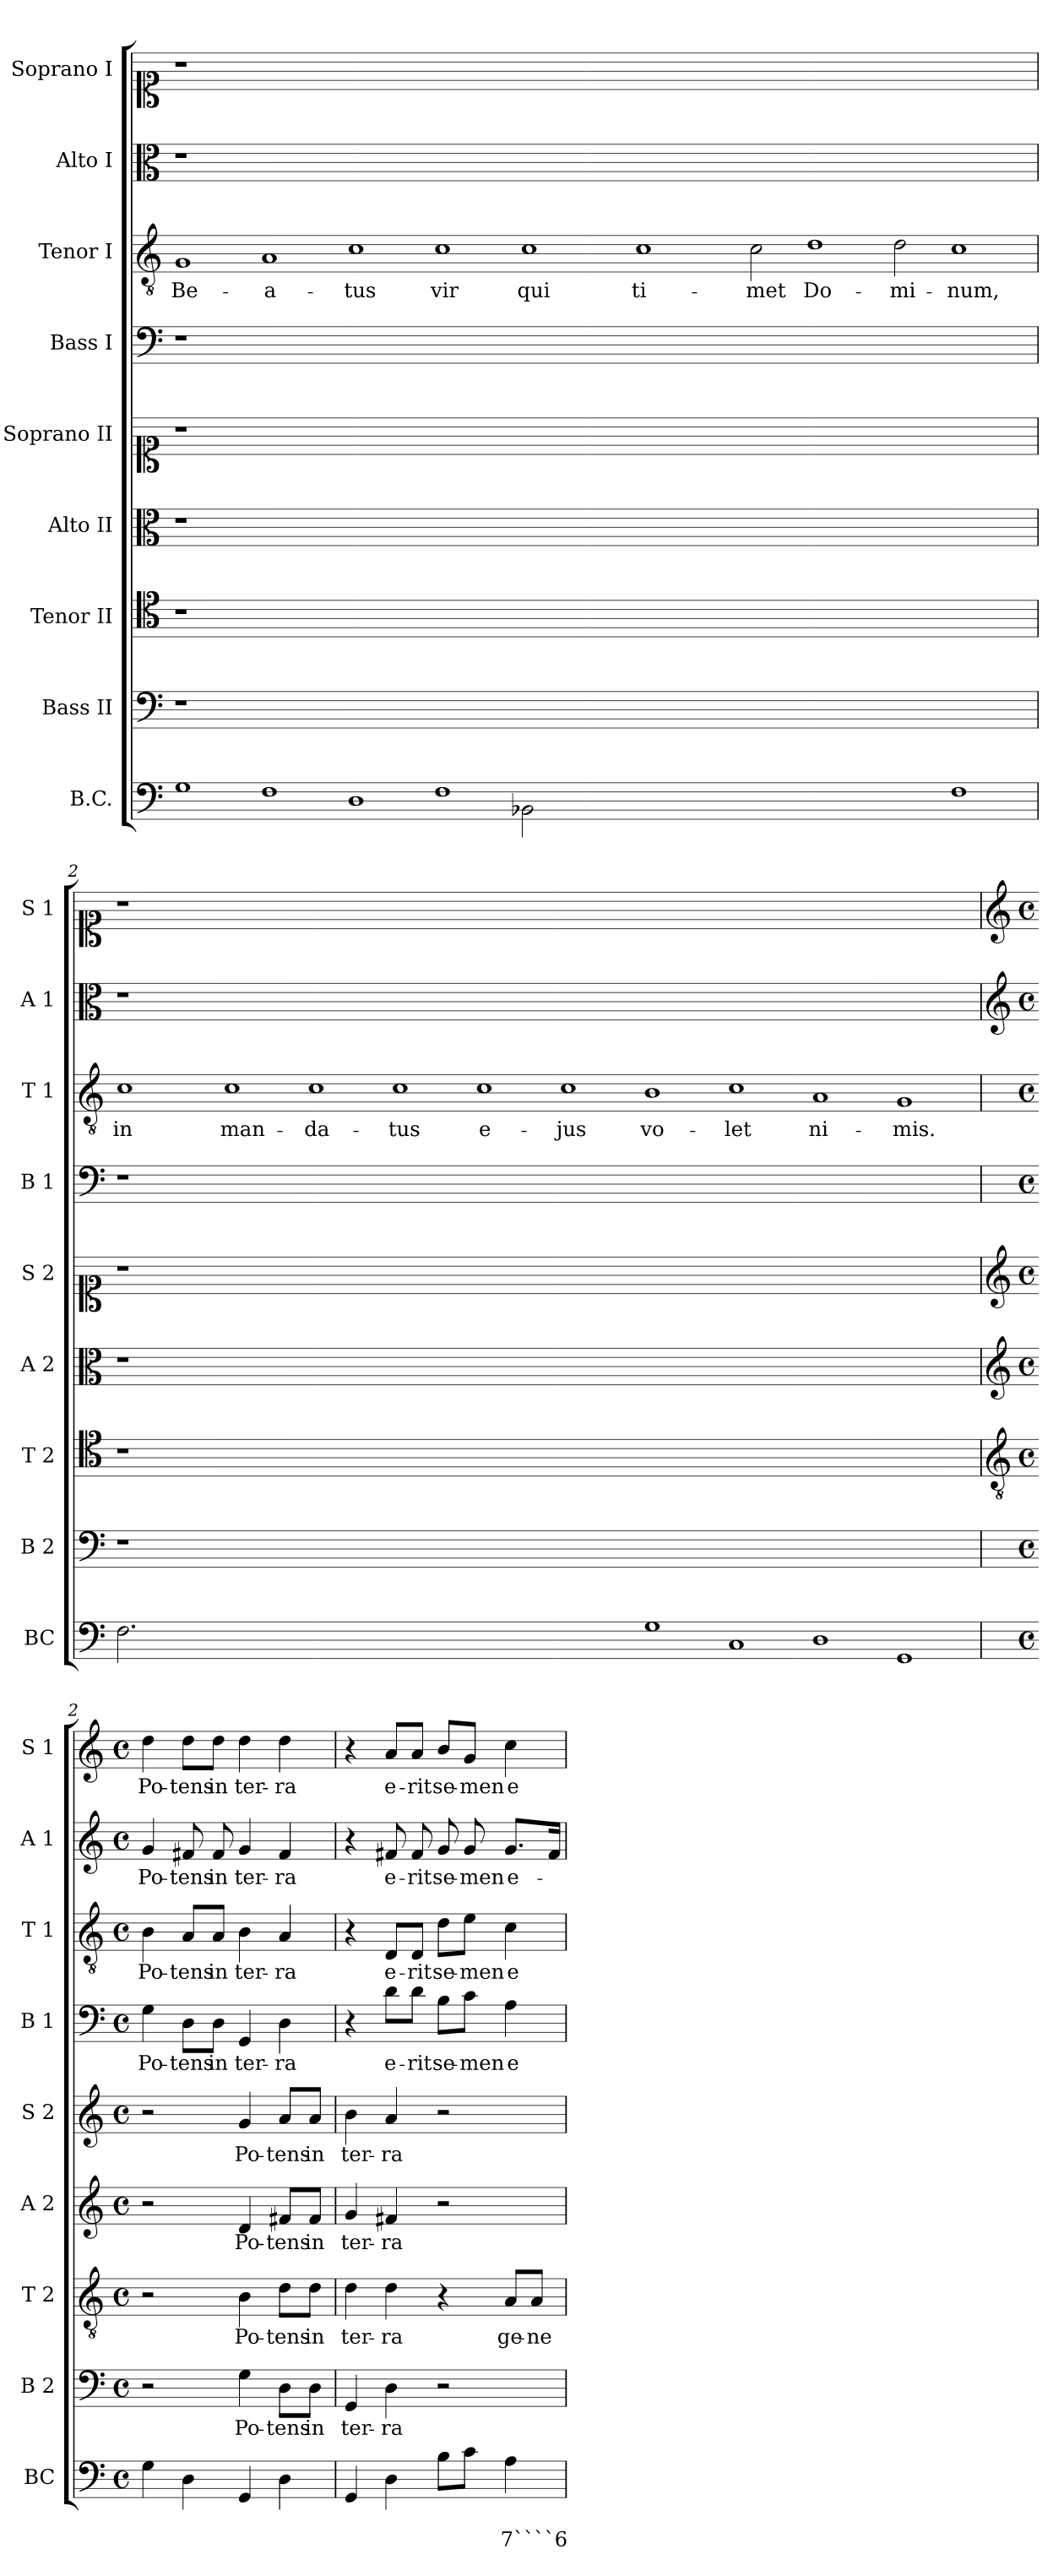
**kern	**text	**text	**kern	**text	**kern	**text	**kern	**text	**kern	**text	**kern	**text	**kern	**text	**kern	**text	**kern	**text
*part9	*part9	*part9	*part8	*part8	*part7	*part7	*part6	*part6	*part5	*part5	*part4	*part4	*part3	*part3	*part2	*part2	*part1	*part1
*staff9	*staff9	*staff9	*staff8	*staff8	*staff7	*staff7	*staff6	*staff6	*staff5	*staff5	*staff4	*staff4	*staff3	*staff3	*staff2	*staff2	*staff1	*staff1
*I"B.C.	*	*	*I"Bass II	*	*I"Tenor II	*	*I"Alto II	*	*I"Soprano II	*	*I"Bass I	*	*I"Tenor I	*	*I"Alto I	*	*I"Soprano I	*
*I'BC	*	*	*I'B 2	*	*I'T 2	*	*I'A 2	*	*I'S 2	*	*I'B 1	*	*I'T 1	*	*I'A 1	*	*I'S 1	*
*clefF4	*	*	*clefF4	*	*clefC4	*	*clefC3	*	*clefC1	*	*clefF4	*	*clefGv2	*	*clefC3	*	*clefC1	*
*k[]	*	*	*k[]	*	*k[]	*	*k[]	*	*k[]	*	*k[]	*	*k[]	*	*k[]	*	*k[]	*
*C:	*	*	*C:	*	*C:	*	*C:	*	*C:	*	*C:	*	*C:	*	*C:	*	*C:	*
=1	=1	=1	=1	=1	=1	=1	=1	=1	=1	=1	=1	=1	=1	=1	=1	=1	=1	=1
!	!	!	!	!	!	!	!	!	!	!	!	!	!	!LO:LY:b	!	!	!	!
1G	.	.	1r	.	1r	.	1r	.	1r	.	1r	.	1G	Be-	1r	.	1r	.
!	!	!	!	!	!	!	!	!	!	!	!	!	!	!LO:LY:b	!	!	!	!
1F	.	.	000ryy	.	000ryy	.	000ryy	.	000ryy	.	000ryy	.	1A	-a-	000ryy	.	000ryy	.
!	!	!	!	!	!	!	!	!	!	!	!	!	!	!LO:LY:b	!	!	!	!
1D	.	.	.	.	.	.	.	.	.	.	.	.	1c	-tus	.	.	.	.
!	!	!	!	!	!	!	!	!	!	!	!	!	!	!LO:LY:b	!	!	!	!
1F	.	.	.	.	.	.	.	.	.	.	.	.	1c	vir	.	.	.	.
!	!	!	!	!	!	!	!	!	!	!	!	!	!	!LO:LY:b	!	!	!	!
2BB-X\	.	.	.	.	.	.	.	.	.	.	.	.	1c	qui	.	.	.	.
2ryy	.	.	.	.	.	.	.	.	.	.	.	.	.	.	.	.	.	.
!	!	!	!	!	!	!	!	!	!	!	!	!	!	!LO:LY:b	!	!	!	!
2ryy	.	.	.	.	.	.	.	.	.	.	.	.	1c	ti-	.	.	.	.
2ryy	.	.	.	.	.	.	.	.	.	.	.	.	.	.	.	.	.	.
!	!	!	!	!	!	!	!	!	!	!	!	!	!	!LO:LY:b	!	!	!	!
0ryy	.	.	.	.	.	.	.	.	.	.	.	.	2c\	-met	.	.	.	.
!	!	!	!	!	!	!	!	!	!	!	!	!	!	!LO:LY:b	!	!	!	!
.	.	.	.	.	.	.	.	.	.	.	.	.	1d	Do-	.	.	.	.
!	!	!	!	!	!	!	!	!	!	!	!	!	!	!LO:LY:b	!	!	!	!
.	.	.	.	.	.	.	.	.	.	.	.	.	2d\	-mi-	.	.	.	.
!	!	!	!	!	!	!	!	!	!	!	!	!	!	!LO:LY:b	!	!	!	!
1F	.	.	.	.	.	.	.	.	.	.	.	.	1c	-num,	.	.	.	.
=2`	=2`	=2`	=2`	=2`	=2`	=2`	=2`	=2`	=2`	=2`	=2`	=2`	=2`	=2`	=2`	=2`	=2`	=2`
!	!	!	!	!	!	!	!	!	!	!	!	!	!	!LO:LY:b	!	!	!	!
2.F\	.	.	1r	.	1r	.	1r	.	1r	.	1r	.	1c	in	1r	.	1r	.
4ryy	.	.	.	.	.	.	.	.	.	.	.	.	.	.	.	.	.	.
!	!	!	!	!	!	!	!	!	!	!	!	!	!	!LO:LY:b	!	!	!	!
1ryy	.	.	000ryy	.	000ryy	.	000ryy	.	000ryy	.	000ryy	.	1c	man-	000ryy	.	000ryy	.
!	!	!	!	!	!	!	!	!	!	!	!	!	!	!LO:LY:b	!	!	!	!
0ryy	.	.	.	.	.	.	.	.	.	.	.	.	1c	-da-	.	.	.	.
!	!	!	!	!	!	!	!	!	!	!	!	!	!	!LO:LY:b	!	!	!	!
.	.	.	.	.	.	.	.	.	.	.	.	.	1c	-tus	.	.	.	.
!	!	!	!	!	!	!	!	!	!	!	!	!	!	!LO:LY:b	!	!	!	!
0ryy	.	.	.	.	.	.	.	.	.	.	.	.	1c	e-	.	.	.	.
!	!	!	!	!	!	!	!	!	!	!	!	!	!	!LO:LY:b	!	!	!	!
.	.	.	.	.	.	.	.	.	.	.	.	.	1c	-jus	.	.	.	.
!	!	!	!	!	!	!	!	!	!	!	!	!	!	!LO:LY:b	!	!	!	!
1G	.	.	.	.	.	.	.	.	.	.	.	.	1B	vo-	.	.	.	.
!	!	!	!	!	!	!	!	!	!	!	!	!	!	!LO:LY:b	!	!	!	!
1C	.	.	.	.	.	.	.	.	.	.	.	.	1c	-let	.	.	.	.
!	!	!	!	!	!	!	!	!	!	!	!	!	!	!LO:LY:b	!	!	!	!
1D	.	.	.	.	.	.	.	.	.	.	.	.	1A	ni-	.	.	.	.
!	!	!	!	!	!	!	!	!	!	!	!	!	!	!LO:LY:b	!	!	!	!
1GG	.	.	1ryy	.	1ryy	.	1ryy	.	1ryy	.	1ryy	.	1G	-mis.	1ryy	.	1ryy	.
!!LO:LB:g=z
=2X1`	=2X1`	=2X1`	=2X1`	=2X1`	=2X1`	=2X1`	=2X1`	=2X1`	=2X1`	=2X1`	=2X1`	=2X1`	=2X1`	=2X1`	=2X1`	=2X1`	=2X1`	=2X1`
*	*	*	*	*	*clefGv2	*	*clefG2	*	*clefG2	*	*	*	*	*	*clefG2	*	*clefG2	*
*M4/4	*	*	*M4/4	*	*M4/4	*	*M4/4	*	*M4/4	*	*M4/4	*	*M4/4	*	*M4/4	*	*M4/4	*
*met(c)	*	*	*met(c)	*	*met(c)	*	*met(c)	*	*met(c)	*	*met(c)	*	*met(c)	*	*met(c)	*	*met(c)	*
!	!	!	!	!	!	!	!	!	!	!	!	!LO:LY:b	!	!LO:LY:b	!	!LO:LY:b	!	!LO:LY:b
4G\	.	.	2r	.	2r	.	2r	.	2r	.	4G\	Po-	4B\	Po-	4g/	Po-	4dd\	Po-
!	!	!	!	!	!	!	!	!	!	!	!	!LO:LY:b	!	!LO:LY:b	!	!LO:LY:b	!	!LO:LY:b
4D\	.	.	.	.	.	.	.	.	.	.	8D\L	-tens	8A/L	-tens	8f#X/	-tens	8dd\L	-tens
!	!	!	!	!	!	!	!	!	!	!	!	!LO:LY:b	!	!LO:LY:b	!	!LO:LY:b	!	!LO:LY:b
.	.	.	.	.	.	.	.	.	.	.	8D\J	in	8A/J	in	8f#/	in	8dd\J	in
!	!	!	!	!LO:LY:b	!	!LO:LY:b	!	!LO:LY:b	!	!LO:LY:b	!	!LO:LY:b	!	!LO:LY:b	!	!LO:LY:b	!	!LO:LY:b
4GG/	.	.	4G\	Po-	4B\	Po-	4d/	Po-	4g/	Po-	4GG/	ter-	4B\	ter-	4g/	ter-	4dd\	ter-
!	!	!	!	!LO:LY:b	!	!LO:LY:b	!	!LO:LY:b	!	!LO:LY:b	!	!LO:LY:b	!	!LO:LY:b	!	!LO:LY:b	!	!LO:LY:b
4D\	.	.	8D\L	-tens	8d\L	-tens	8f#X/L	-tens	8a/L	-tens	4D\	-ra	4A/	-ra	4f#/	-ra	4dd\	-ra
!	!	!	!	!LO:LY:b	!	!LO:LY:b	!	!LO:LY:b	!	!LO:LY:b	!	!	!	!	!	!	!	!
.	.	.	8D\J	in	8d\J	in	8f#/J	in	8a/J	in	.	.	.	.	.	.	.	.
=3	=3	=3	=3	=3	=3	=3	=3	=3	=3	=3	=3	=3	=3	=3	=3	=3	=3	=3
!	!	!	!	!LO:LY:b	!	!LO:LY:b	!	!LO:LY:b	!	!LO:LY:b	!	!	!	!	!	!	!	!
4GG/	.	.	4GG/	ter-	4d\	ter-	4g/	ter-	4b\	ter-	4r	.	4r	.	4r	.	4r	.
!	!	!	!	!LO:LY:b	!	!LO:LY:b	!	!LO:LY:b	!	!LO:LY:b	!	!LO:LY:b	!	!LO:LY:b	!	!LO:LY:b	!	!LO:LY:b
4D\	.	.	4D\	-ra	4d\	-ra	4f#X/	-ra	4a/	-ra	8d\L	e-	8D/L	e-	8f#X/	e-	8a/L	e-
!	!	!	!	!	!	!	!	!	!	!	!	!LO:LY:b	!	!LO:LY:b	!	!LO:LY:b	!	!LO:LY:b
.	.	.	.	.	.	.	.	.	.	.	8d\J	-rit	8D/J	-rit	8f#/	-rit	8a/J	-rit
!	!	!	!	!	!	!	!	!	!	!	!	!LO:LY:b	!	!LO:LY:b	!	!LO:LY:b	!	!LO:LY:b
8B\L	.	.	2r	.	4r	.	2r	.	2r	.	8B\L	se-	8d\L	se-	8g/	se-	8b/L	se-
!	!	!	!	!	!	!	!	!	!	!	!	!LO:LY:b	!	!LO:LY:b	!	!LO:LY:b	!	!LO:LY:b
8c\J	.	.	.	.	.	.	.	.	.	.	8c\J	-men	8e\J	-men	8g/	-men	8g/J	-men
!	!	!LO:LY:b	!	!	!	!LO:LY:b	!	!	!	!	!	!LO:LY:b	!	!LO:LY:b	!	!LO:LY:b	!	!LO:LY:b
4A\	.	7````6	.	.	8A/L	ge-	.	.	.	.	4A\	e-	4c\	e-	8.g/L	e-	4cc\	e-
!	!	!	!	!	!	!LO:LY:b	!	!	!	!	!	!	!	!	!	!	!	!
.	.	.	.	.	8A/J	-ne-	.	.	.	.	.	.	.	.	.	.	.	.
.	.	.	.	.	.	.	.	.	.	.	.	.	.	.	16f#/Jk	.	.	.
=	=	=	=	=	=	=	=	=	=	=	=	=	=	=	=	=	=	=
*-	*-	*-	*-	*-	*-	*-	*-	*-	*-	*-	*-	*-	*-	*-	*-	*-	*-	*-
